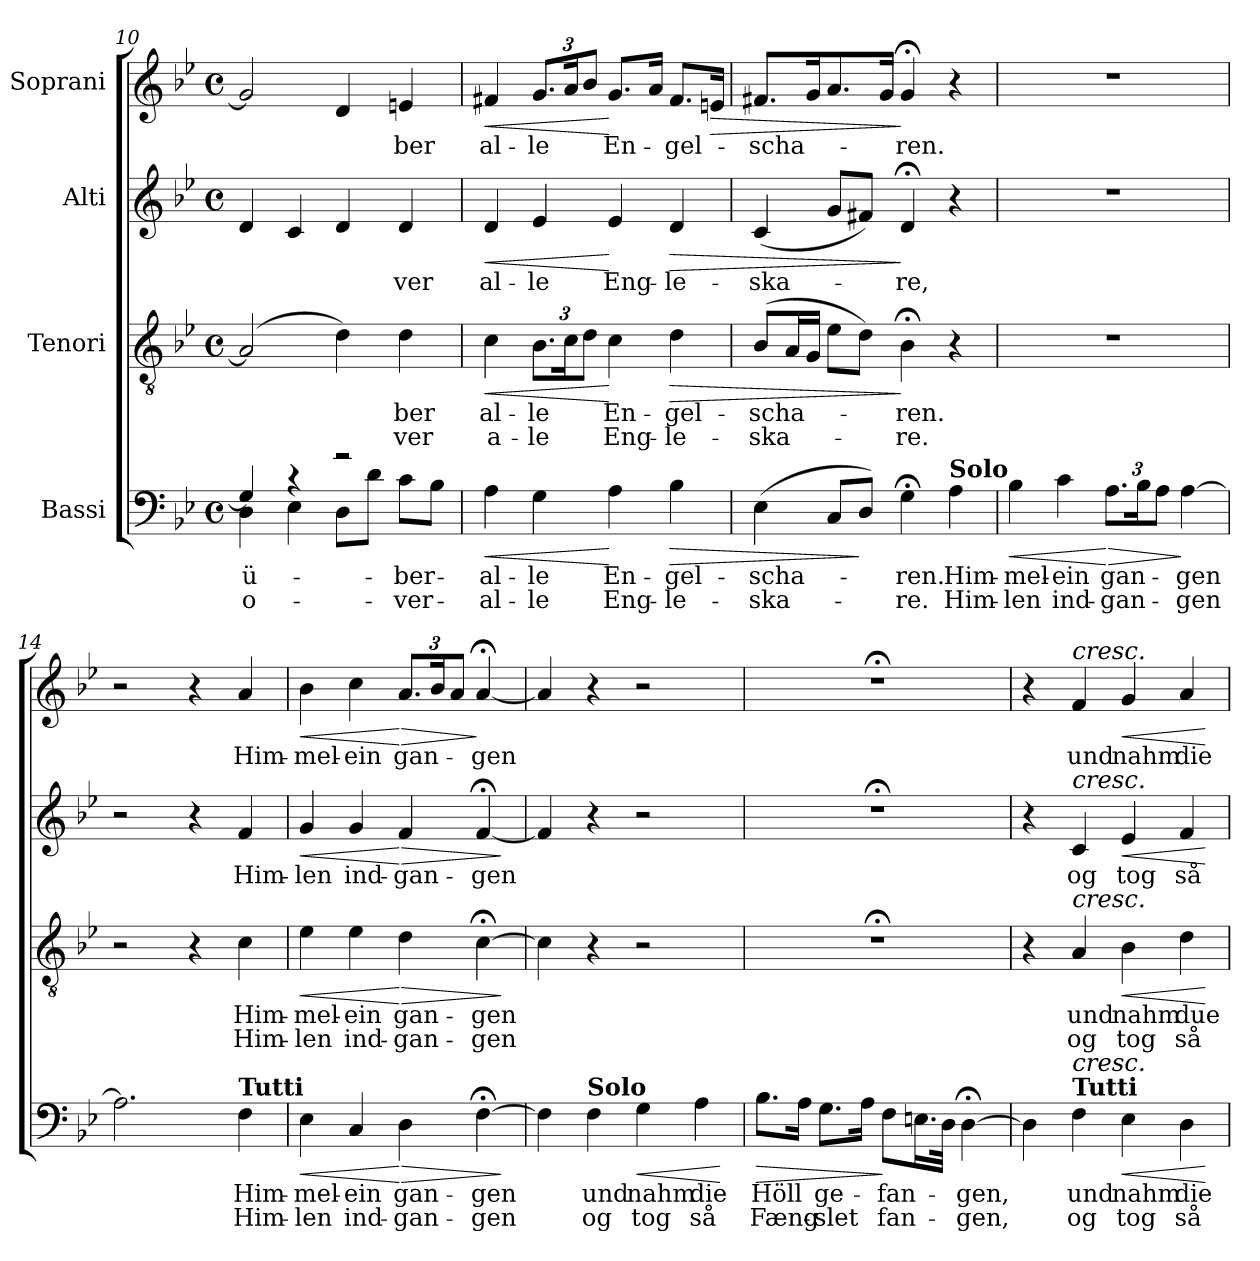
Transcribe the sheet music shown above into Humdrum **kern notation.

**kern	**text	**text	**dynam	**kern	**text	**text	**dynam	**kern	**text	**dynam	**kern	**text	**dynam
*part4	*part4	*part4	*part4	*part3	*part3	*part3	*part3	*part2	*part2	*part2	*part1	*part1	*part1
*staff4	*staff4	*staff4	*staff4	*staff3	*staff3	*staff3	*staff3	*staff2	*staff2	*staff2	*staff1	*staff1	*staff1
*I"Bassi	*	*	*	*I"Tenori	*	*	*	*I"Alti	*	*	*I"Soprani	*	*
*clefF4	*	*	*	*clefGv2	*	*	*	*clefG2	*	*	*clefG2	*	*
*k[b-e-]	*	*	*	*k[b-e-]	*	*	*	*k[b-e-]	*	*	*k[b-e-]	*	*
*M4/4	*	*	*	*M4/4	*	*	*	*M4/4	*	*	*M4/4	*	*
*met(c)	*	*	*	*met(c)	*	*	*	*met(c)	*	*	*met(c)	*	*
=10	=10	=10	=10	=10	=10	=10	=10	=10	=10	=10	=10	=10	=10
*^	*	*	*	*	*	*	*	*	*	*	*	*	*
!	!	!LO:LY:b	!LO:LY:b	!	!	!	!	!	!	!	!	!	!	!
4G/]	4D\	ü-	o-	.	(>2A/]	.	.	.	4d/	.	.	2g/]	.	.
4r	4E-\	.	.	.	.	.	.	.	4c/	.	.	.	.	.
2r	8D\L	.	.	.	4d\)	.	.	.	4d/	.	.	4d/	.	.
.	8d\J	.	.	.	.	.	.	.	.	.	.	.	.	.
!	!	!LO:LY:b	!LO:LY:b	!	!	!LO:LY:b	!LO:LY:b	!	!	!LO:LY:b	!	!	!LO:LY:b	!
.	8c\L	-ber	-ver	.	4d\	-ber	-ver	.	4d/	-ver	.	4en/	-ber	.
.	8B-\J	.	.	.	.	.	.	.	.	.	.	.	.	.
=11	=11	=11	=11	=11	=11	=11	=11	=11	=11	=11	=11	=11	=11	=11
!	!	!LO:LY:b	!LO:LY:b	!LO:HP:b	!	!LO:LY:b	!LO:LY:b	!LO:HP:b	!	!LO:LY:b	!LO:HP:b	!	!LO:LY:b	!LO:HP:b
*v	*v	*	*	*	*	*	*	*	*	*	*	*	*	*
4A\	al-	al-	<	4c\	al-	a-	<	4d/	al-	<	4f#X/	al-	<
!	!LO:LY:b	!LO:LY:b	!	!	!	!	!	!	!	!	!	!	!
*	*	*	*	*Xbrackettup	*	*	*	*	*	*	*	*	*
!	!	!	!	!	!LO:LY:b	!LO:LY:b	!	!	!LO:LY:b	!	!	!	!
*	*	*	*	*	*	*	*	*	*	*	*Xbrackettup	*	*
!	!	!	!	!	!	!	!	!	!	!	!	!LO:LY:b	!
4G\	-le	-le	.	12.B-\L	-le	-le	.	4e-/	-le	.	12.g/L	-le	.
.	.	.	.	24c\K	.	.	.	.	.	.	24a/K	.	.
.	.	.	.	12d\J	.	.	.	.	.	.	12b-/J	.	.
!	!LO:LY:b	!LO:LY:b	!	!	!LO:LY:b	!LO:LY:b	!	!	!LO:LY:b	!	!	!LO:LY:b	!
4A\	En-	Eng-	[	4c\	En-	Eng-	[	4e-/	Eng-	[	8.g/L	En-	[
.	.	.	.	.	.	.	.	.	.	.	16a/Jk	.	.
!	!LO:LY:b	!LO:LY:b	!LO:HP:b	!	!LO:LY:b	!LO:LY:b	!LO:HP:b	!	!LO:LY:b	!LO:HP:b	!	!LO:LY:b	!
4B-\	-gel-	-le-	>	4d\	-gel-	-le-	>	4d/	-le-	>	8.f#/L	-gel-	.
!	!	!	!	!	!	!	!	!	!	!	!	!	!LO:HP:b
.	.	.	.	.	.	.	.	.	.	.	16en/Jk	.	>
!!LO:PB:g=z
=12	=12	=12	=12	=12	=12	=12	=12	=12	=12	=12	=12	=12	=12
!	!LO:LY:b	!LO:LY:b	!	!	!LO:LY:b	!LO:LY:b	!	!	!LO:LY:b	!	!	!LO:LY:b	!
(>4E-\	-scha-	-ska-	.	(>8B-/L	-scha-	-ska-	.	(<4c/	-ska-	.	8.f#X/L	-scha-	.
.	.	.	.	16A/L	.	.	.	.	.	.	.	.	.
.	.	.	.	16G/JJ	.	.	.	.	.	.	16g/K	.	.
8C/L	.	.	.	8e-\L	.	.	.	8g/L	.	.	8.a/	.	.
8D/J)	.	.	]	8d\J)	.	.	.	8f#X/J)	.	.	.	.	.
.	.	.	.	.	.	.	.	.	.	.	16g/Jk	.	.
!	!LO:LY:b	!LO:LY:b	!	!	!LO:LY:b	!LO:LY:b	!	!	!LO:LY:b	!	!	!LO:LY:b	!
4G;<\	-ren.	-re.	.	4B-;<\	-ren.	-re.	]	4d;</	-re,	]	4g;</	-ren.	]
!LO:TX:a:B:t=Solo	!	!	!	!	!	!	!	!	!	!	!	!	!
!	!LO:LY:b	!LO:LY:b	!	!	!	!	!	!	!	!	!	!	!
4A\	Him-	Him-	.	4r	.	.	.	4r	.	.	4r	.	.
=13	=13	=13	=13	=13	=13	=13	=13	=13	=13	=13	=13	=13	=13
!	!LO:LY:b	!LO:LY:b	!LO:HP:b	!	!	!	!	!	!	!	!	!	!
4B-\	-mel-	-len	<	1r	.	.	.	1r	.	.	1r	.	.
!	!LO:LY:b	!LO:LY:b	!	!	!	!	!	!	!	!	!	!	!
4c\	-ein	ind-	.	.	.	.	.	.	.	.	.	.	.
*Xbrackettup	*	*	*	*	*	*	*	*	*	*	*	*	*
!	!LO:LY:b	!LO:LY:b	!LO:HP:n=1:b	!	!	!	!	!	!	!	!	!	!
12.A\L	gan-	-gan-	[ >	.	.	.	.	.	.	.	.	.	.
24B-\K	.	.	.	.	.	.	.	.	.	.	.	.	.
12A\J	.	.	.	.	.	.	.	.	.	.	.	.	.
!	!LO:LY:b	!LO:LY:b	!	!	!	!	!	!	!	!	!	!	!
[4A\	-gen	-gen	]	.	.	.	.	.	.	.	.	.	.
=14	=14	=14	=14	=14	=14	=14	=14	=14	=14	=14	=14	=14	=14
2.A\]	.	.	.	2r	.	.	.	2r	.	.	2r	.	.
.	.	.	.	4r	.	.	.	4r	.	.	4r	.	.
!LO:TX:a:B:t=Tutti	!	!	!	!	!	!	!	!	!	!	!	!	!
!	!LO:LY:b	!LO:LY:b	!	!	!LO:LY:b	!LO:LY:b	!	!	!LO:LY:b	!	!	!LO:LY:b	!
4F\	Him-	Him-	.	4c\	Him-	Him-	.	4f/	Him-	.	4a/	Him-	.
=15	=15	=15	=15	=15	=15	=15	=15	=15	=15	=15	=15	=15	=15
!	!LO:LY:b	!LO:LY:b	!LO:HP:b	!	!LO:LY:b	!LO:LY:b	!LO:HP:b	!	!LO:LY:b	!LO:HP:b	!	!LO:LY:b	!LO:HP:b
4E-\	-mel-	-len	<	4e-\	-mel-	-len	<	4g/	-len	<	4b-\	-mel-	<
!	!LO:LY:b	!LO:LY:b	!	!	!LO:LY:b	!LO:LY:b	!	!	!LO:LY:b	!	!	!LO:LY:b	!
4C/	-ein	ind-	.	4e-\	-ein	ind-	.	4g/	ind-	.	4cc\	-ein	.
!	!LO:LY:b	!LO:LY:b	!LO:HP:n=1:b	!	!LO:LY:b	!LO:LY:b	!LO:HP:n=1:b	!	!LO:LY:b	!LO:HP:n=1:b	!	!LO:LY:b	!LO:HP:n=1:b
4D\	gan-	-gan-	[ >	4d\	gan-	-gan-	[ >	4f/	-gan-	[ >	12.a/L	gan-	[ >
.	.	.	.	.	.	.	.	.	.	.	24b-/K	.	.
.	.	.	.	.	.	.	.	.	.	.	12a/J	.	.
!	!LO:LY:b	!LO:LY:b	!	!	!LO:LY:b	!LO:LY:b	!	!	!LO:LY:b	!	!	!LO:LY:b	!
[4F;<\	-gen	-gen	.	[4c;<\	-gen	-gen	.	[4f;</	-gen	.	[4a;</	-gen	]
.	.	.	]	.	.	.	]	.	.	]	.	.	.
=16	=16	=16	=16	=16	=16	=16	=16	=16	=16	=16	=16	=16	=16
4F\]	.	.	.	4c\]	.	.	.	4f/]	.	.	4a/]	.	.
!LO:TX:a:B:t=Solo	!	!	!	!	!	!	!	!	!	!	!	!	!
!	!LO:LY:b	!LO:LY:b	!	!	!	!	!	!	!	!	!	!	!
4F\	und	og	.	4r	.	.	.	4r	.	.	4r	.	.
!	!LO:LY:b	!LO:LY:b	!LO:HP:b	!	!	!	!	!	!	!	!	!	!
4G\	nahm	tog	<	2r	.	.	.	2r	.	.	2r	.	.
!	!LO:LY:b	!LO:LY:b	!	!	!	!	!	!	!	!	!	!	!
4A\	die	så	.	.	.	.	.	.	.	.	.	.	.
.	.	.	[	.	.	.	.	.	.	.	.	.	.
=17	=17	=17	=17	=17	=17	=17	=17	=17	=17	=17	=17	=17	=17
!	!LO:LY:b	!LO:LY:b	!LO:HP:b	!	!	!	!	!	!	!	!	!	!
8.B-\L	Höll	Fæng-	>	1r;<	.	.	.	1r;<	.	.	1r;<	.	.
16A\Jk	.	.	.	.	.	.	.	.	.	.	.	.	.
!	!LO:LY:b	!LO:LY:b	!	!	!	!	!	!	!	!	!	!	!
8.G\L	ge-	-slet	.	.	.	.	.	.	.	.	.	.	.
16A\Jk	.	.	.	.	.	.	.	.	.	.	.	.	.
!	!LO:LY:b	!LO:LY:b	!	!	!	!	!	!	!	!	!	!	!
8F\L	-fan-	fan-	]	.	.	.	.	.	.	.	.	.	.
16.En\L	.	.	.	.	.	.	.	.	.	.	.	.	.
32D\JJk	.	.	.	.	.	.	.	.	.	.	.	.	.
!	!LO:LY:b	!LO:LY:b	!	!	!	!	!	!	!	!	!	!	!
[4D;<\	-gen,	-gen,	.	.	.	.	.	.	.	.	.	.	.
!!LO:LB:g=z
=18	=18	=18	=18	=18	=18	=18	=18	=18	=18	=18	=18	=18	=18
4D\]	.	.	.	4r	.	.	.	4r	.	.	4r	.	.
!	!	!	!	!	!	!	!	!	!	!	!LO:TX:a:i:t=cresc.	!	!
!	!	!	!	!	!	!	!	!LO:TX:a:i:t=cresc.	!	!	!	!	!
!	!	!	!	!LO:TX:a:i:t=cresc.	!	!	!	!	!	!	!	!	!
!LO:TX:a:B:t=Tutti	!	!	!	!	!	!	!	!	!	!	!	!	!
!LO:TX:a:i:t=cresc.	!	!	!	!	!	!	!	!	!	!	!	!	!
!	!LO:LY:b	!LO:LY:b	!	!	!LO:LY:b	!LO:LY:b	!	!	!LO:LY:b	!	!	!LO:LY:b	!
4F\	und	og	.	4A/	und	og	.	4c/	og	.	4f/	und	.
!	!LO:LY:b	!LO:LY:b	!LO:HP:b	!	!LO:LY:b	!LO:LY:b	!LO:HP:b	!	!LO:LY:b	!LO:HP:b	!	!LO:LY:b	!LO:HP:b
4E-\	nahm	tog	<	4B-\	nahm	tog	<	4e-/	tog	<	4g/	nahm	<
!	!LO:LY:b	!LO:LY:b	!	!	!LO:LY:b	!LO:LY:b	!	!	!LO:LY:b	!	!	!LO:LY:b	!
4D\	die	så	.	4d\	due	så	.	4f/	så	.	4a/	die	.
.	.	.	[	.	.	.	[	.	.	[	.	.	[
=	=	=	=	=	=	=	=	=	=	=	=	=	=
*-	*-	*-	*-	*-	*-	*-	*-	*-	*-	*-	*-	*-	*-
